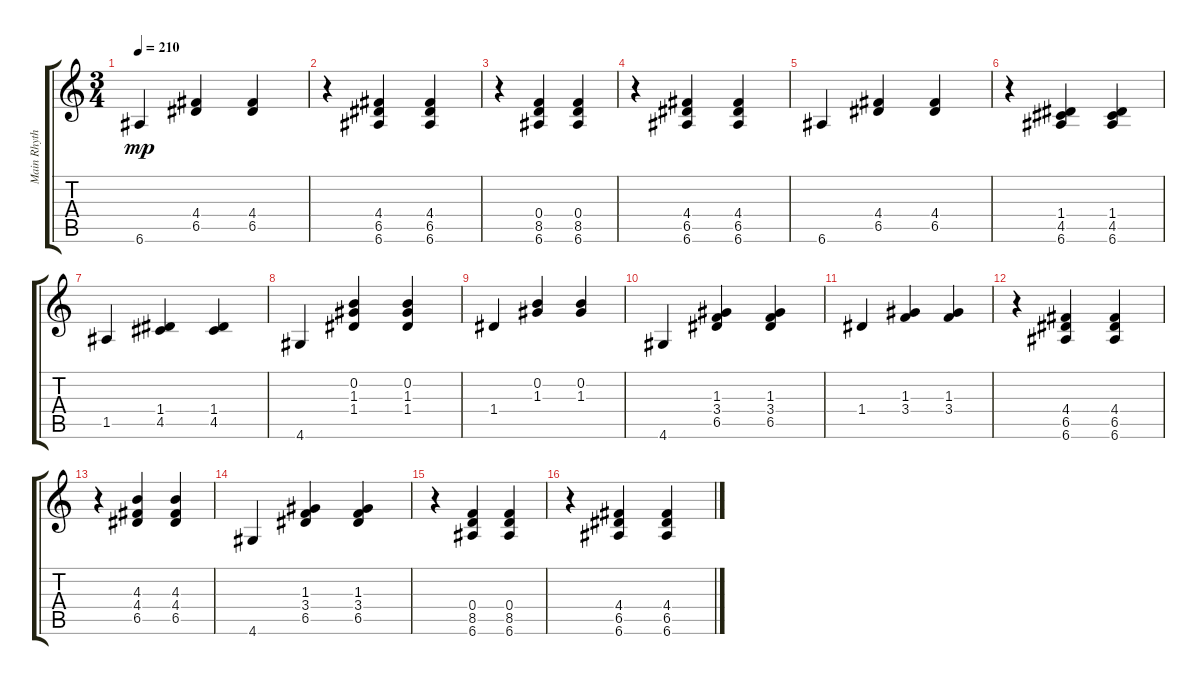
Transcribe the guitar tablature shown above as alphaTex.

\track ("Main Rhythm" "Main Rhyth") {instrument acousticguitarnylon}
\staff {score tabs}
\tuning (E4 B3 G3 D3 A2 E2) {hide}
\ts (3 4)
\tempo 210
\clef g2
\ks c
6.6.4{dy mp} (4.4 6.5).4 (4.4 6.5).4 |
r.4 (4.4 6.5 6.6).4 (4.4 6.5 6.6).4 |
r.4 (0.4 8.5 6.6).4 (0.4 8.5 6.6).4 |
r.4 (4.4 6.5 6.6).4 (4.4 6.5 6.6).4 |
6.6.4 (4.4 6.5).4 (4.4 6.5).4 |
r.4 (1.4 4.5 6.6).4 (1.4 4.5 6.6).4 |
1.5.4 (1.4 4.5).4 (1.4 4.5).4 |
4.6.4 (0.2 1.3 1.4).4 (0.2 1.3 1.4).4 |
1.4.4 (0.2 1.3).4 (0.2 1.3).4 |
4.6.4 (1.3 3.4 6.5).4 (1.3 3.4 6.5).4 |
1.4.4 (1.3 3.4).4 (1.3 3.4).4 |
r.4 (4.4 6.5 6.6).4 (4.4 6.5 6.6).4 |
r.4 (4.3 4.4 6.5).4 (4.3 4.4 6.5).4 |
4.6.4 (1.3 3.4 6.5).4 (1.3 3.4 6.5).4 |
r.4 (0.4 8.5 6.6).4 (0.4 8.5 6.6).4 |
r.4 (4.4 6.5 6.6).4 (4.4 6.5 6.6).4
